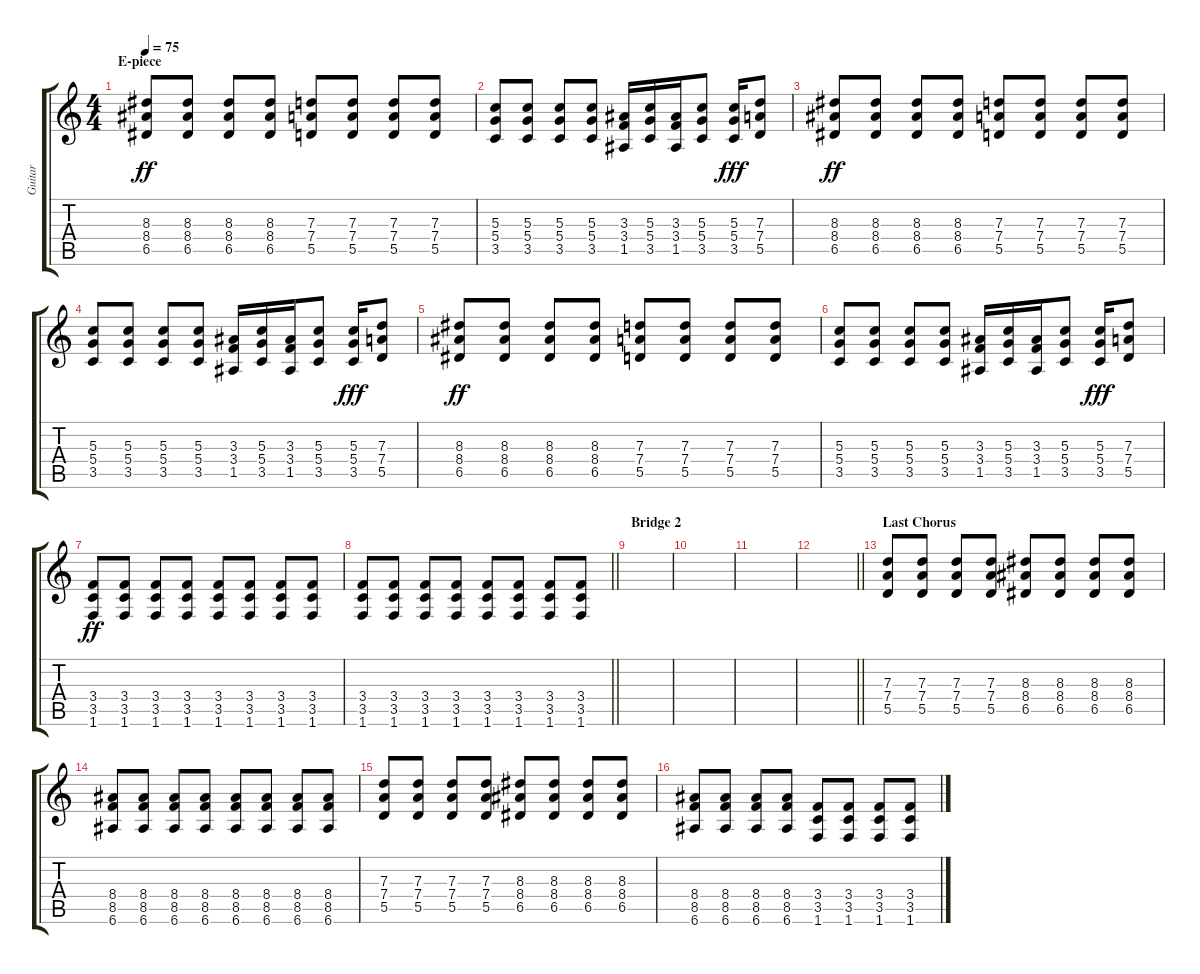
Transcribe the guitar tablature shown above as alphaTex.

\track ("Guitar" "Guitar") {instrument overdrivenguitar}
\staff {score tabs}
\tuning (E4 B3 G3 D3 A2 E2) {hide}
\ts (4 4)
\section ("" "E-piece")
\tempo 75
\clef g2
\ks c
(8.3 8.4 6.5).8{dy ff} (8.3 8.4 6.5).8 (8.3 8.4 6.5).8 (8.3 8.4 6.5).8 (7.3 7.4 5.5).8 (7.3 7.4 5.5).8 (7.3 7.4 5.5).8 (7.3 7.4 5.5).8 |
(5.3 5.4 3.5).8 (5.3 5.4 3.5).8 (5.3 5.4 3.5).8 (5.3 5.4 3.5).8 (3.3 3.4 1.5).16 (5.3 5.4 3.5).16 (3.3 3.4 1.5).16 (5.3 5.4 3.5).8 (5.3 5.4 3.5).16{dy fff} (7.3 7.4 5.5).8 |
(8.3 8.4 6.5).8{dy ff} (8.3 8.4 6.5).8 (8.3 8.4 6.5).8 (8.3 8.4 6.5).8 (7.3 7.4 5.5).8 (7.3 7.4 5.5).8 (7.3 7.4 5.5).8 (7.3 7.4 5.5).8 |
(5.3 5.4 3.5).8 (5.3 5.4 3.5).8 (5.3 5.4 3.5).8 (5.3 5.4 3.5).8 (3.3 3.4 1.5).16 (5.3 5.4 3.5).16 (3.3 3.4 1.5).16 (5.3 5.4 3.5).8 (5.3 5.4 3.5).16{dy fff} (7.3 7.4 5.5).8 |
(8.3 8.4 6.5).8{dy ff} (8.3 8.4 6.5).8 (8.3 8.4 6.5).8 (8.3 8.4 6.5).8 (7.3 7.4 5.5).8 (7.3 7.4 5.5).8 (7.3 7.4 5.5).8 (7.3 7.4 5.5).8 |
(5.3 5.4 3.5).8 (5.3 5.4 3.5).8 (5.3 5.4 3.5).8 (5.3 5.4 3.5).8 (3.3 3.4 1.5).16 (5.3 5.4 3.5).16 (3.3 3.4 1.5).16 (5.3 5.4 3.5).8 (5.3 5.4 3.5).16{dy fff} (7.3 7.4 5.5).8 |
(3.4 3.5 1.6).8{dy ff} (3.4 3.5 1.6).8 (3.4 3.5 1.6).8 (3.4 3.5 1.6).8 (3.4 3.5 1.6).8 (3.4 3.5 1.6).8 (3.4 3.5 1.6).8 (3.4 3.5 1.6).8 |
\barLineRight lightlight
(3.4 3.5 1.6).8 (3.4 3.5 1.6).8 (3.4 3.5 1.6).8 (3.4 3.5 1.6).8 (3.4 3.5 1.6).8 (3.4 3.5 1.6).8 (3.4 3.5 1.6).8 (3.4 3.5 1.6).8 |
\section ("" "Bridge 2")
|
|
|
\barLineRight lightlight
|
\section ("" "Last Chorus")
(7.3 7.4 5.5).8 (7.3 7.4 5.5).8 (7.3 7.4 5.5).8 (7.3 7.4 5.5).8 (8.3 8.4 6.5).8 (8.3 8.4 6.5).8 (8.3 8.4 6.5).8 (8.3 8.4 6.5).8 |
(8.4 8.5 6.6).8 (8.4 8.5 6.6).8 (8.4 8.5 6.6).8 (8.4 8.5 6.6).8 (8.4 8.5 6.6).8 (8.4 8.5 6.6).8 (8.4 8.5 6.6).8 (8.4 8.5 6.6).8 |
(7.3 7.4 5.5).8 (7.3 7.4 5.5).8 (7.3 7.4 5.5).8 (7.3 7.4 5.5).8 (8.3 8.4 6.5).8 (8.3 8.4 6.5).8 (8.3 8.4 6.5).8 (8.3 8.4 6.5).8 |
(8.4 8.5 6.6).8 (8.4 8.5 6.6).8 (8.4 8.5 6.6).8 (8.4 8.5 6.6).8 (3.4 3.5 1.6).8 (3.4 3.5 1.6).8 (3.4 3.5 1.6).8 (3.4 3.5 1.6).8
